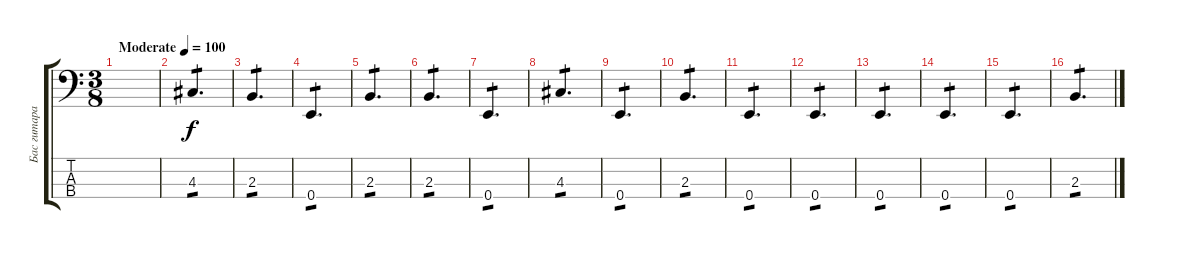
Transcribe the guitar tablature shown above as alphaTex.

\track ("Бас гитара" "Бас гитара") {instrument electricbassfinger}
\staff {score tabs}
\tuning (G2 D2 A1 E1) {hide}
\ts (3 8)
\tempo (100 "Moderate")
\clef f4
\ks c
|
4.3.4{d tp 1} |
2.3.4{d tp 1} |
0.4.4{d tp 1} |
2.3.4{d tp 1} |
2.3.4{d tp 1} |
0.4.4{d tp 1} |
4.3.4{d tp 1} |
0.4.4{d tp 1} |
2.3.4{d tp 1} |
0.4.4{d tp 1} |
0.4.4{d tp 1} |
0.4.4{d tp 1} |
0.4.4{d tp 1} |
0.4.4{d tp 1} |
2.3.4{d tp 1}
